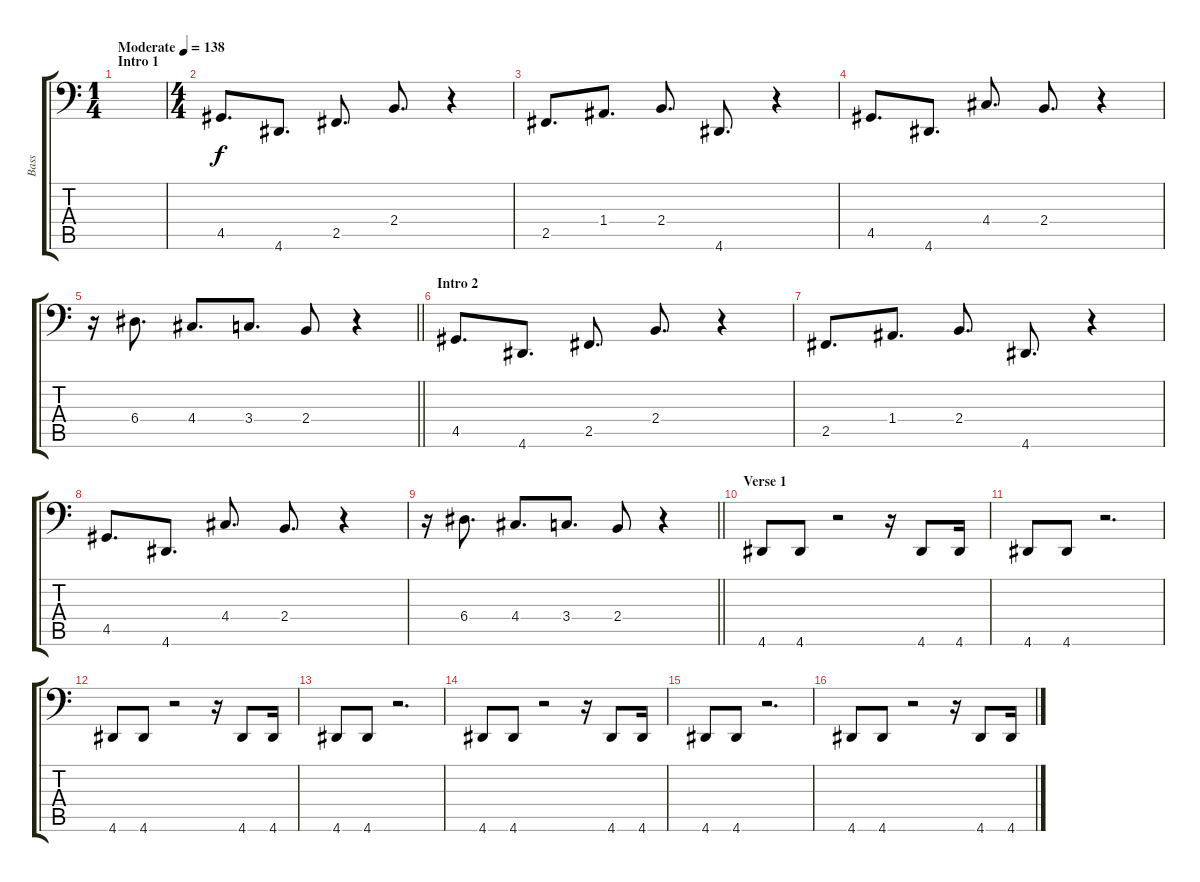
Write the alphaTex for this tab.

\track ("Bass" "Bass") {instrument electricbassfinger}
\staff {score tabs}
\tuning (C3 G2 D2 A1 E1 B0) {hide}
\ts (1 4)
\section ("" "Intro 1")
\tempo (138 "Moderate")
\clef f4
\ks c
|
\ts (4 4)
4.5.8{d} 4.6.8{d} 2.5.8{d} 2.4.8{d} r.4 |
2.5.8{d} 1.4.8{d} 2.4.8{d} 4.6.8{d} r.4 |
4.5.8{d} 4.6.8{d} 4.4.8{d} 2.4.8{d} r.4 |
\barLineRight lightlight
r.16 6.4.8{d} 4.4.8{d} 3.4.8{d} 2.4.8 r.4 |
\section ("" "Intro 2")
4.5.8{d} 4.6.8{d} 2.5.8{d} 2.4.8{d} r.4 |
2.5.8{d} 1.4.8{d} 2.4.8{d} 4.6.8{d} r.4 |
4.5.8{d} 4.6.8{d} 4.4.8{d} 2.4.8{d} r.4 |
\barLineRight lightlight
r.16 6.4.8{d} 4.4.8{d} 3.4.8{d} 2.4.8 r.4 |
\section ("" "Verse 1")
4.6.8 4.6.8 r.2 r.16 4.6.8 4.6.16 |
4.6.8 4.6.8 r.2{d} |
4.6.8 4.6.8 r.2 r.16 4.6.8 4.6.16 |
4.6.8 4.6.8 r.2{d} |
4.6.8 4.6.8 r.2 r.16 4.6.8 4.6.16 |
4.6.8 4.6.8 r.2{d} |
4.6.8 4.6.8 r.2 r.16 4.6.8 4.6.16
